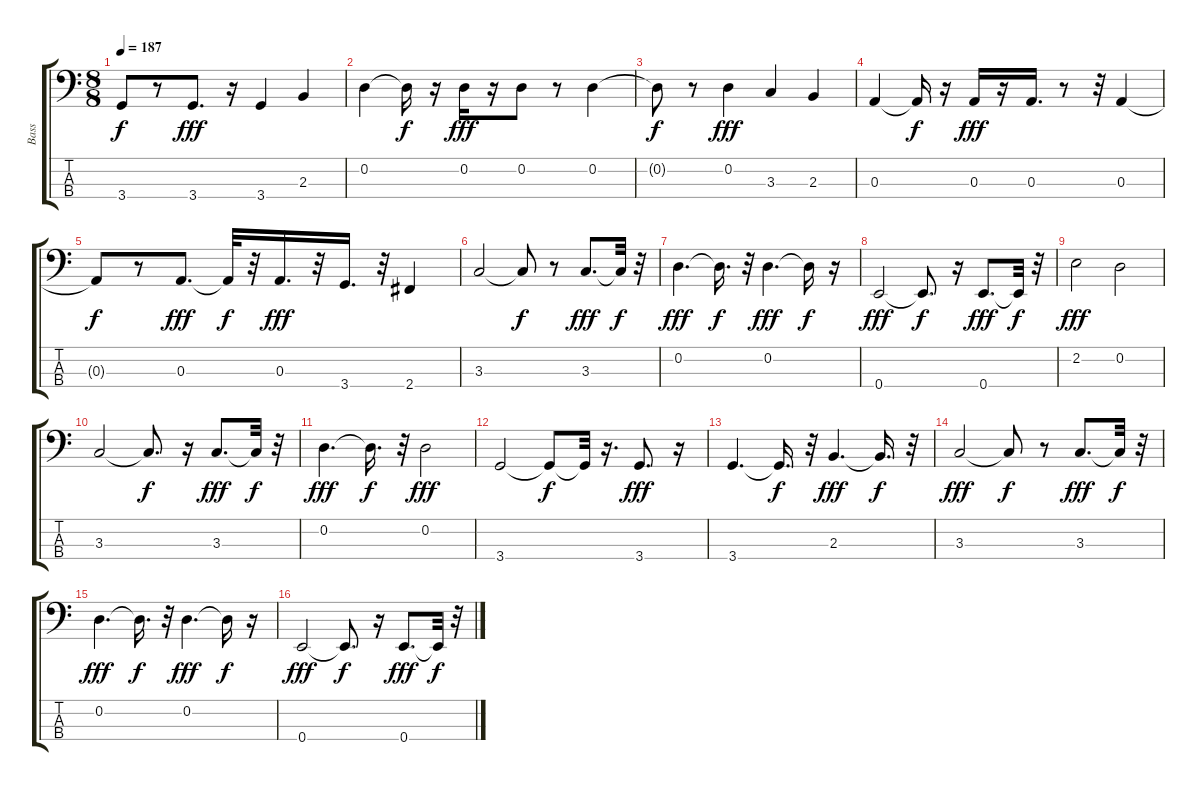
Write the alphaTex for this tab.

\track ("Bass" "Bass") {instrument electricbassfinger}
\staff {score tabs}
\tuning (G2 D2 A1 E1) {hide}
\ts (8 8)
\tempo 187
\clef f4
\ks c
3.4{t}.8{dy f} r.8 3.4.8{d dy fff} r.16 3.4.4 2.3.4 |
0.2.4 0.2{t}.16{dy f} r.16 0.2.16{dy fff} r.16 0.2.8 r.8 0.2.4 |
0.2{t}.8{dy f} r.8 0.2.4{dy fff} 3.3.4 2.3.4 |
0.3.4 0.3{t}.16{dy f} r.16 0.3.16{dy fff} r.16 0.3.16{d} r.8 r.32 0.3.4 |
0.3{t}.8{dy f} r.8 0.3.8{d dy fff} 0.3{t}.32{dy f} r.32 0.3.16{d dy fff} r.32 3.4.16{d} r.32 2.4.4 |
3.3.2 3.3{t}.8{dy f} r.8 3.3.8{d dy fff} 3.3{t}.32{dy f} r.32 |
0.2.4{d dy fff} 0.2{t}.16{d dy f} r.32 0.2.4{d dy fff} 0.2{t}.16{dy f} r.16 |
0.4.2{dy fff} 0.4{t}.8{d dy f} r.16 0.4.8{d dy fff} 0.4{t}.32{dy f} r.32 |
2.2.2{dy fff} 0.2.2 |
3.3.2 3.3{t}.8{d dy f} r.16 3.3.8{d dy fff} 3.3{t}.32{dy f} r.32 |
0.2.4{d dy fff} 0.2{t}.16{d dy f} r.32 0.2.2{dy fff} |
3.4.2 3.4{t}.8{dy f} 3.4{t}.32 r.16{d} 3.4.8{d dy fff} r.16 |
3.4.4{d} 3.4{t}.16{d dy f} r.32 2.3.4{d dy fff} 2.3{t}.16{d dy f} r.32 |
3.3.2{dy fff} 3.3{t}.8{dy f} r.8 3.3.8{d dy fff} 3.3{t}.32{dy f} r.32 |
0.2.4{d dy fff} 0.2{t}.16{d dy f} r.32 0.2.4{d dy fff} 0.2{t}.16{dy f} r.16 |
0.4.2{dy fff} 0.4{t}.8{d dy f} r.16 0.4.8{d dy fff} 0.4{t}.32{dy f} r.32
